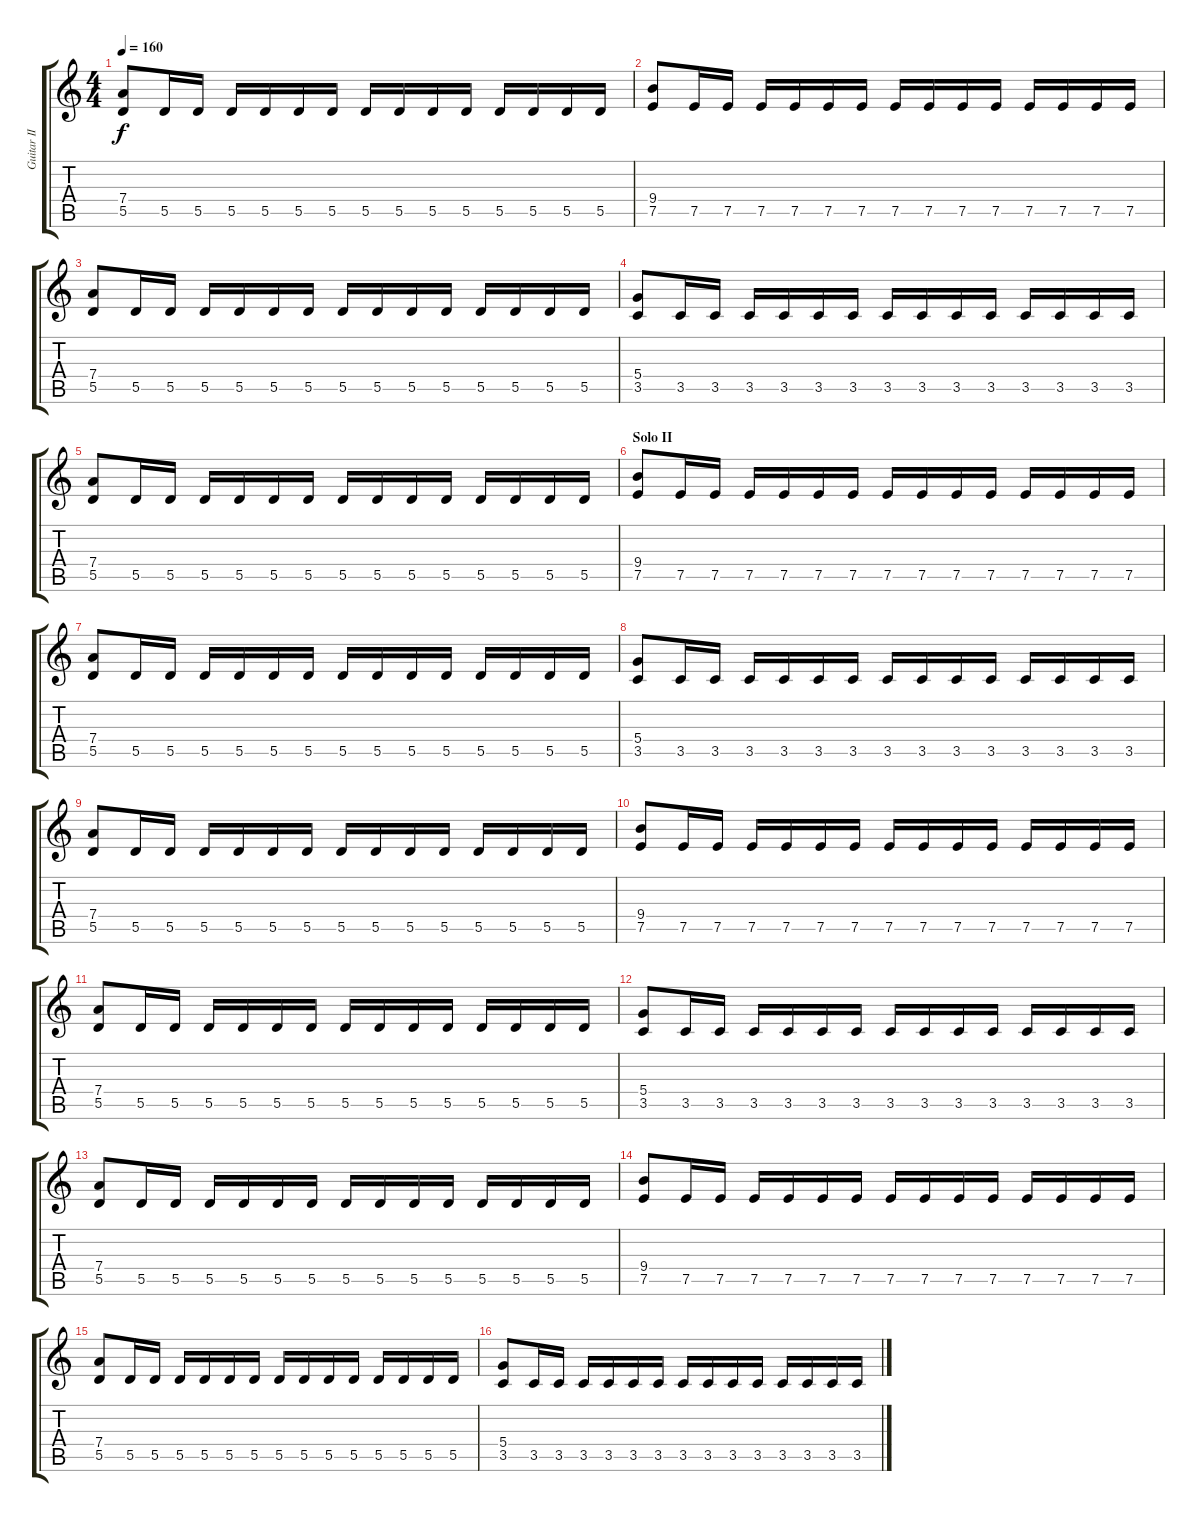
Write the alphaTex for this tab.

\track ("Guitar II" "Guitar II") {instrument distortionguitar}
\staff {score tabs}
\tuning (E4 B3 G3 D3 A2 E2) {hide}
\ts (4 4)
\tempo 160
\clef g2
\ks c
(7.4 5.5).8{dy f} 5.5.16 5.5.16 5.5.16 5.5.16 5.5.16 5.5.16 5.5.16 5.5.16 5.5.16 5.5.16 5.5.16 5.5.16 5.5.16 5.5.16 |
(9.4 7.5).8 7.5.16 7.5.16 7.5.16 7.5.16 7.5.16 7.5.16 7.5.16 7.5.16 7.5.16 7.5.16 7.5.16 7.5.16 7.5.16 7.5.16 |
(7.4 5.5).8 5.5.16 5.5.16 5.5.16 5.5.16 5.5.16 5.5.16 5.5.16 5.5.16 5.5.16 5.5.16 5.5.16 5.5.16 5.5.16 5.5.16 |
(5.4 3.5).8 3.5.16 3.5.16 3.5.16 3.5.16 3.5.16 3.5.16 3.5.16 3.5.16 3.5.16 3.5.16 3.5.16 3.5.16 3.5.16 3.5.16 |
(7.4 5.5).8 5.5.16 5.5.16 5.5.16 5.5.16 5.5.16 5.5.16 5.5.16 5.5.16 5.5.16 5.5.16 5.5.16 5.5.16 5.5.16 5.5.16 |
\section ("" "Solo II")
(9.4 7.5).8 7.5.16 7.5.16 7.5.16 7.5.16 7.5.16 7.5.16 7.5.16 7.5.16 7.5.16 7.5.16 7.5.16 7.5.16 7.5.16 7.5.16 |
(7.4 5.5).8 5.5.16 5.5.16 5.5.16 5.5.16 5.5.16 5.5.16 5.5.16 5.5.16 5.5.16 5.5.16 5.5.16 5.5.16 5.5.16 5.5.16 |
(5.4 3.5).8 3.5.16 3.5.16 3.5.16 3.5.16 3.5.16 3.5.16 3.5.16 3.5.16 3.5.16 3.5.16 3.5.16 3.5.16 3.5.16 3.5.16 |
(7.4 5.5).8 5.5.16 5.5.16 5.5.16 5.5.16 5.5.16 5.5.16 5.5.16 5.5.16 5.5.16 5.5.16 5.5.16 5.5.16 5.5.16 5.5.16 |
(9.4 7.5).8 7.5.16 7.5.16 7.5.16 7.5.16 7.5.16 7.5.16 7.5.16 7.5.16 7.5.16 7.5.16 7.5.16 7.5.16 7.5.16 7.5.16 |
(7.4 5.5).8 5.5.16 5.5.16 5.5.16 5.5.16 5.5.16 5.5.16 5.5.16 5.5.16 5.5.16 5.5.16 5.5.16 5.5.16 5.5.16 5.5.16 |
(5.4 3.5).8 3.5.16 3.5.16 3.5.16 3.5.16 3.5.16 3.5.16 3.5.16 3.5.16 3.5.16 3.5.16 3.5.16 3.5.16 3.5.16 3.5.16 |
(7.4 5.5).8 5.5.16 5.5.16 5.5.16 5.5.16 5.5.16 5.5.16 5.5.16 5.5.16 5.5.16 5.5.16 5.5.16 5.5.16 5.5.16 5.5.16 |
(9.4 7.5).8 7.5.16 7.5.16 7.5.16 7.5.16 7.5.16 7.5.16 7.5.16 7.5.16 7.5.16 7.5.16 7.5.16 7.5.16 7.5.16 7.5.16 |
(7.4 5.5).8 5.5.16 5.5.16 5.5.16 5.5.16 5.5.16 5.5.16 5.5.16 5.5.16 5.5.16 5.5.16 5.5.16 5.5.16 5.5.16 5.5.16 |
(5.4 3.5).8 3.5.16 3.5.16 3.5.16 3.5.16 3.5.16 3.5.16 3.5.16 3.5.16 3.5.16 3.5.16 3.5.16 3.5.16 3.5.16 3.5.16
